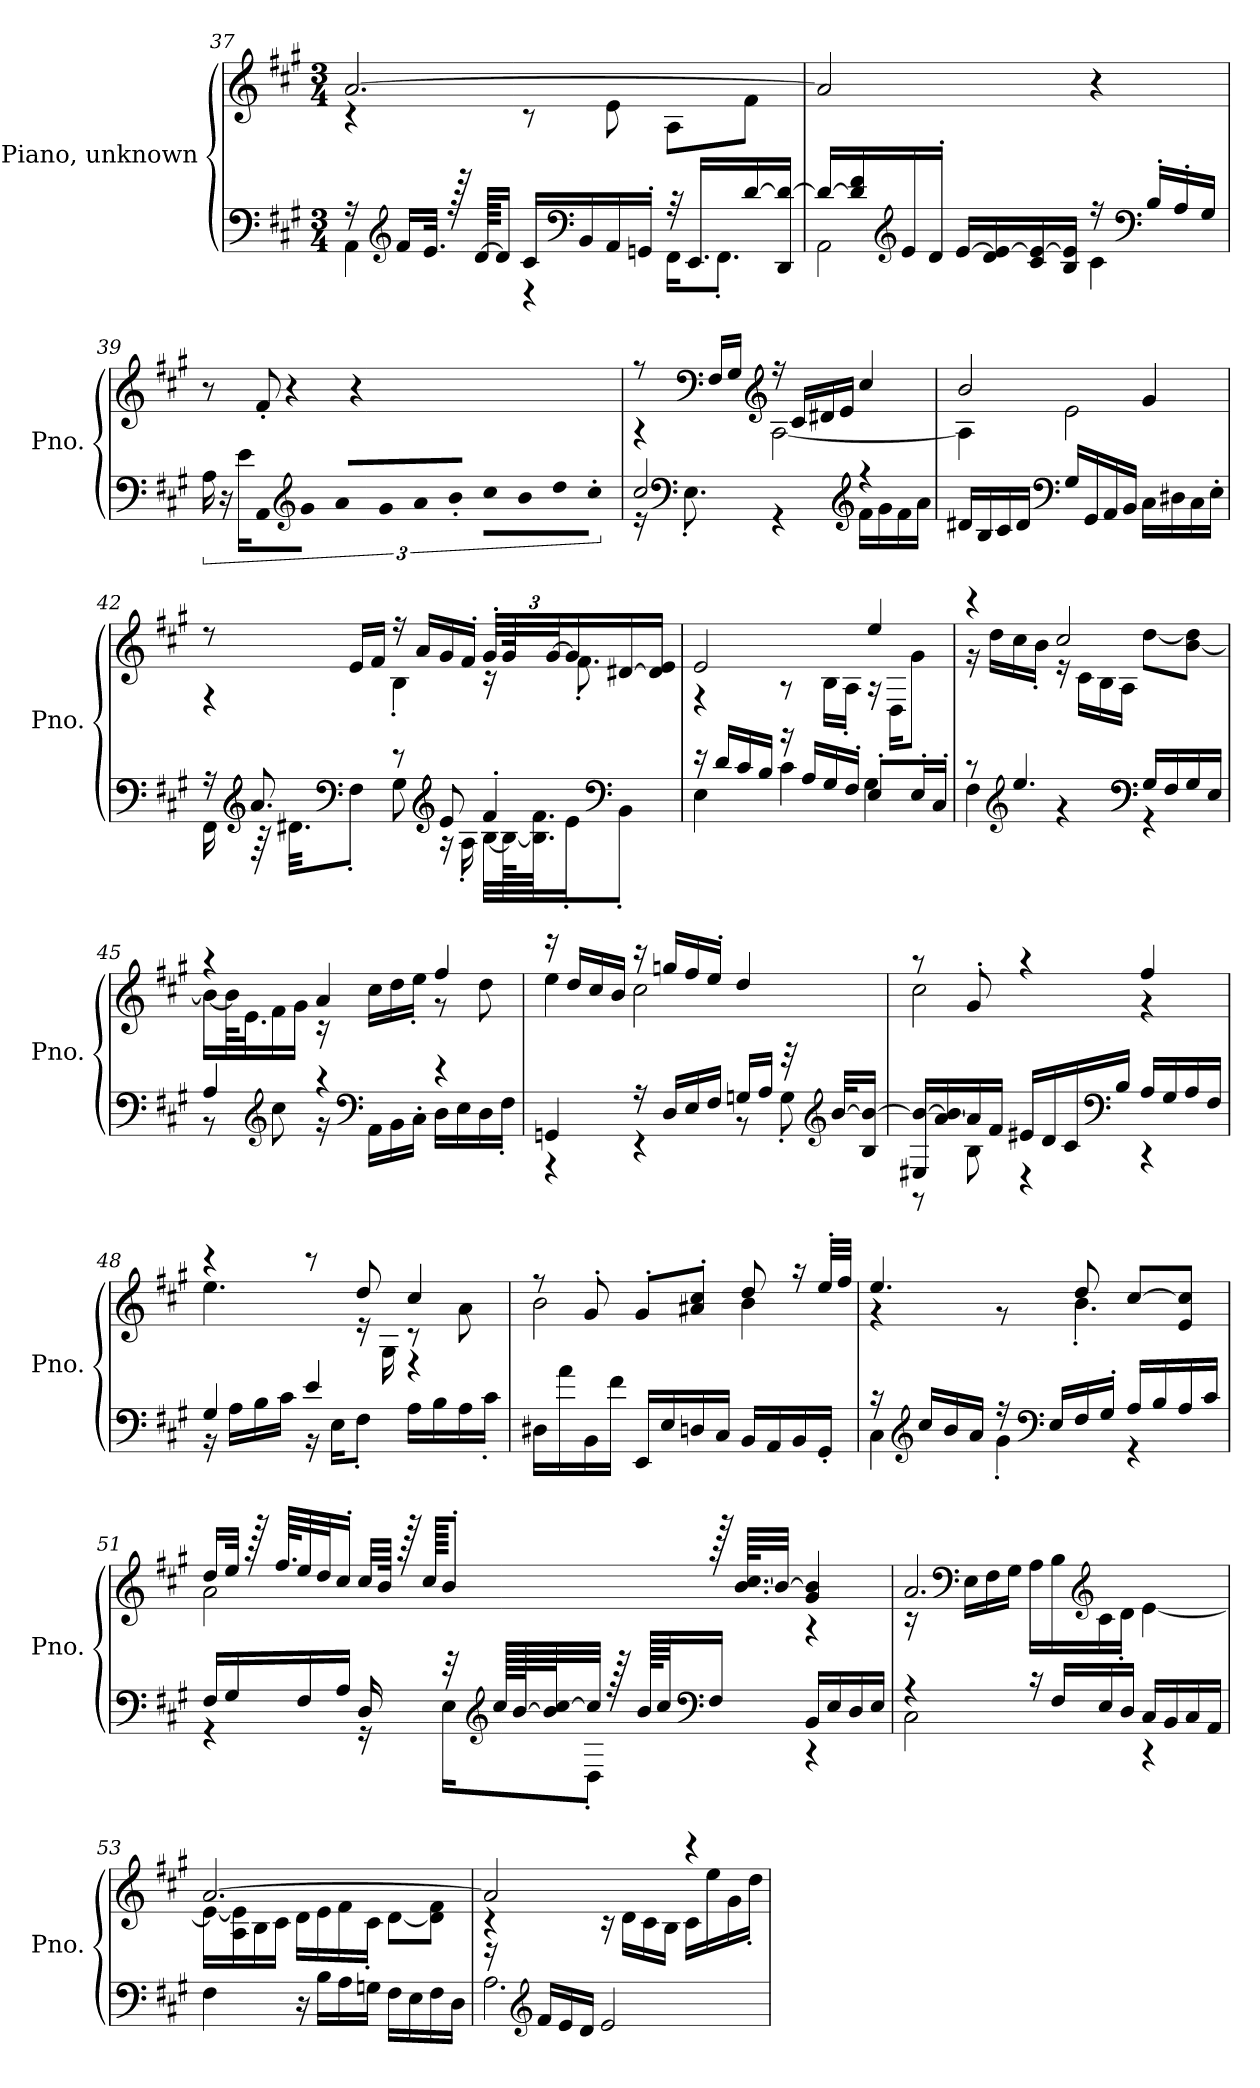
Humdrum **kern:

**kern	**kern
*part1	*part1
*staff2	*staff1
*I"Piano, unknown	*
*I'Pno.	*
!!LO:LB:g=z
*clefF4	*clefG2
*k[f#c#g#]	*k[f#c#g#]
*M3/4	*M3/4
=37	=37
*^	*^
16r	4AA\	[2.a/	4r
*clefG2	*	*	*
16f#/LL	.	.	.
32.e/JJk	.	.	.
128r	.	.	.
[128d/KKKLL	.	.	.
16d/JJ]	.	.	.
16c#/LL	4r	.	8r
*clefF4	*	*	*
16BB/	.	.	.
16AA/	.	.	8e\
16GGn'/JJ	.	.	.
32r	16FF#\KL	.	8A\L
16.EE/LL	.	.	.
.	8.FF#'\J	.	.
[16d/	.	.	8f#\J
16DD/ 16d/_JJ	.	.	.
*	*	*v	*v
=38	=38	=38
16d/LL_	2AA\	2a/]
16d/] 16f#/	.	.
*clefG2	*	*
16e/	.	.
16d'/JJ	.	.
[16e/LL	.	.
16d/ 16e/_	.	.
16c#/ 16e/_	.	.
16B/ 16e/]JJ	.	.
16r	4c#\	4r
*clefF4	*	*
16B'/LL	.	.
16A'/	.	.
16G#/JJ	.	.
*v	*v	*
!!LO:LB:g=z
=39	=39
24A\	8r
24r	.
24e\LL	.
16AA\	8f#'/
*clefG2	*
16g#\JJ	.
16a/LL	4r
16g#/	.
16a/	.
16b'/JJ	.
16cc#\LL	4r
16b\	.
16dd\	.
16cc#'\JJ	.
=40	=40
*^	*^
2cc#/	16r	8r	4r
*clefF4	*	*	*
.	8.E'\	.	.
*	*	*clefF4	*
.	.	16F#/LL	.
.	.	16G#/JJ	.
*	*	*clefG2	*
.	4r	16r	[2A\
.	.	16c#/LL	.
.	.	16d#X/	.
.	.	16e/JJ	.
*clefG2	*	*	*
4r	16f#\LL	4cc#/	.
.	16g#\	.	.
.	16f#\	.	.
.	16a\JJ	.	.
*v	*v	*	*
!!LO:LB:g=z	!!
=41	=41	=41
16d#X/LL	2b/	4A\]
16B/	.	.
16c#/	.	.
16d#/JJ	.	.
*clefF4	*	*
16G#/LL	.	2e\
16GG#/	.	.
16AA/	.	.
16BB/JJ	.	.
16C#\LL	4g#/	.
16D#X\	.	.
16C#\	.	.
16E'\JJ	.	.
=42	=42	=42
*^	*	*
16r	16FF#\	8r	4r
*clefG2	*	*	*
8.a/	64r	.	.
.	32.d#X\KKL	.	.
*clefF4	*	*	*
.	8F#'\J	16e/LL	.
.	.	16f#/JJ	.
8r	8G#\	16r	4B'\
.	.	16a/LL	.
*clefG2	*	*	*
8e/	16r	16g#/	.
.	16A'\	16f#'/JJ	.
4f#'/	[32B\LLL	32g#'/LLL	16r
*	*	*Xbrackettup	*
.	128B\KL_	96g#/K	.
.	64.B\] 64.f#\JJ	.	.
.	.	[48g#/J	.
.	16e'\J	16g#/]	8.f#'\
*clefF4	*	*	*
.	8BB'\J	[16d#X/	.
.	.	16d#/] 16e/JJ	.
!!LO:LB:g=z	!!
=43	=43	=43	=43
16r	4E\	2e/	4r
16d/LL	.	.	.
16c#/	.	.	.
16B/JJ	.	.	.
16r	4c#\	.	8r
16A/LL	.	.	.
16G#/	.	.	16B\LL
16F#'/JJ	.	.	16A'\JJ
8E'/L	4G#\	4ee/	16r
.	.	.	16D\KL
16E'/L	.	.	8g#\J
16C#'/JJ	.	.	.
=44	=44	=44	=44
8r	4F#\	4r	16r
.	.	.	16dd\LL
*clefG2	*	*	*
4.ee/	.	.	16cc#\
.	.	.	16b'\JJ
.	4r	2cc#/	16r
.	.	.	16c#\LL
.	.	.	16B\
.	.	.	16A\JJ
*clefF4	*	*	*
16G#/LL	4r	.	[8dd\L
16F#/	.	.	.
16G#/	.	.	[8b\ 8dd\]J
16E/JJ	.	.	.
=45	=45	=45	=45
4A/	8r	4r	16b\LL_
.	.	.	64b\KL]
.	.	.	32.e\J
*clefG2	*	*	*
.	8cc#\	.	16f#\
.	.	.	16g#\JJ
4r	16r	4a/	16r
*clefF4	*	*	*
.	16AA\LL	.	16cc#\LL
.	16BB\	.	16dd\
.	16C#'\JJ	.	16ee'\JJ
4r	16D\LL	4ff#/	8r
.	16E\	.	.
.	16D\	.	8dd\
.	16F#'\JJ	.	.
!!LO:LB:g=z	!!
=46	=46	=46	=46
4GGn/	4r	16r	4ee\
.	.	16dd/LL	.
.	.	16cc#/	.
.	.	16b/JJ	.
16r	4r	16r	2cc#\
16D/LL	.	16ggn/LL	.
16E/	.	16ff#/	.
16F#/JJ	.	16ee'/JJ	.
16Gn/LL	8r	4dd/	.
16A/JJ	.	.	.
32r	8G'\	.	.
*clefG2	*	*	*
[32b/KLL	.	.	.
16B/ 16b/_JJ	.	.	.
=47	=47	=47	=47
16E#X/ 16b/_LL	8r	8r	2cc#\
[16a/ 16b/]	.	.	.
16a/]	8B\	8g#'/	.
16f#/JJ	.	.	.
16e#X/LL	4r	4r	.
16d/	.	.	.
16c#/	.	.	.
*clefF4	*	*	*
16B/JJ	.	.	.
16A/LL	4r	4ff#/	4r
16G#/	.	.	.
16A/	.	.	.
16F#/JJ	.	.	.
!!LO:PB:g=z	!!
=48	=48	=48	=48
4G#/	16r	4r	4.ee\
.	16A\LL	.	.
.	16B\	.	.
.	16c#\JJ	.	.
4e/	16r	8r	.
.	16E\KL	.	.
.	8F#'\J	8dd/	16r
.	.	.	16G#\
4r	16A\LL	4cc#/	8r
.	16B\	.	.
.	16A\	.	8a\
.	16c#'\JJ	.	.
*v	*v	*	*
=49	=49	=49
16D#X\LL	8r	2b\
16a\	.	.
16BB\	8g#'/	.
16f#\JJ	.	.
16EE/LL	8g#'/L	.
16E/	.	.
16Dn/	8a#X/' 8cc#/'J	.
16C#/JJ	.	.
16BB/LL	8dd/	4b\
16AA/	.	.
16BB/	16r	.
16GG#'/JJ	32ee'/LLL	.
.	32ff#/JJJ	.
=50	=50	=50
*^	*	*
16r	4C#\	4.ee/	4r
*clefG2	*	*	*
16cc#/LL	.	.	.
16b/	.	.	.
16a/JJ	.	.	.
16r	4g#'\	.	8r
*clefF4	*	*	*
16E/LL	.	.	.
16F#/	.	8dd/	4.b'\
16G#'/JJ	.	.	.
16A/LL	4r	[8cc#/L	.
16B/	.	.	.
16A/	.	8e/ 8cc#/]J	.
16c#/JJ	.	.	.
!!LO:LB:g=z	!!
=51	=51	=51	=51
16F#/LL	4r	16dd/LL	2a\
16G#/	.	32ee/JJk	.
.	.	128r	.
.	.	64.ff#/KLLL	.
16F#/	.	32ee/	.
.	.	32dd/J	.
16A/JJ	.	16cc#'/JJ	.
16D/	16r	32cc#/LLL	.
.	.	64b/JJJk	.
.	.	128r	.
.	.	128cc#/KKKKL	.
32r	16E\KL	8b'/J	.
*clefG2	*	*	*
128cc#/LLLLL	.	.	.
[128b/J	.	.	.
64b/] [64cc#/J	.	.	.
32cc#/JJJ]	8D'\J	.	.
128r	.	.	.
128b/KLLLL	.	.	.
64cc#/JJ	.	.	.
*clefF4	*	*	*
16F#/JJ	.	128r	.
.	.	[64.b/ 64.cc#/KLLL	.
.	.	32b/JJJ_	.
16BB/LL	4r	4g#/ 4b/]	4r
16E/	.	.	.
16D/	.	.	.
16E/JJ	.	.	.
!!LO:LB:g=z	!!
=52	=52	=52	=52
4r	2C#\	2.a/	16r
*	*	*clefF4	*
.	.	.	16E\LL
.	.	.	16F#\
.	.	.	16G#\JJ
16r	.	.	16A\LL
16F#/LL	.	.	16B\
*	*	*clefG2	*
16E/	.	.	16c#\
16D/JJ	.	.	16d'\JJ
16C#/LL	4r	.	[4e\
16BB/	.	.	.
16C#/	.	.	.
16AA/JJ	.	.	.
*v	*v	*	*
=53	=53	=53
4F#\	[2.a/	16e\LL_
.	.	16A\ 16e\]
.	.	16B\
.	.	16c#\JJ
16r	.	16d\LL
16B\LL	.	16e\
16A\	.	16f#\
16Gn\JJ	.	16c#'\JJ
16F#\LL	.	[8d\L
16E\	.	.
16F#\	.	8d\] 8f#\J
16D\JJ	.	.
!!LO:LB:g=z	!!
=54	=54	=54
*^	*	*
16r	2.A\	2a/]	4r
*clefG2	*	*	*
16f#/LL	.	.	.
16e/	.	.	.
16d/JJ	.	.	.
2e/	.	.	16r
.	.	.	16d\LL
.	.	.	16c#\
.	.	.	16B\JJ
.	.	4r	16c#\LL
.	.	.	16ee\
.	.	.	16g#\
.	.	.	16dd'\JJ
*v	*v	*	*
*	*v	*v
=	=
*-	*-
